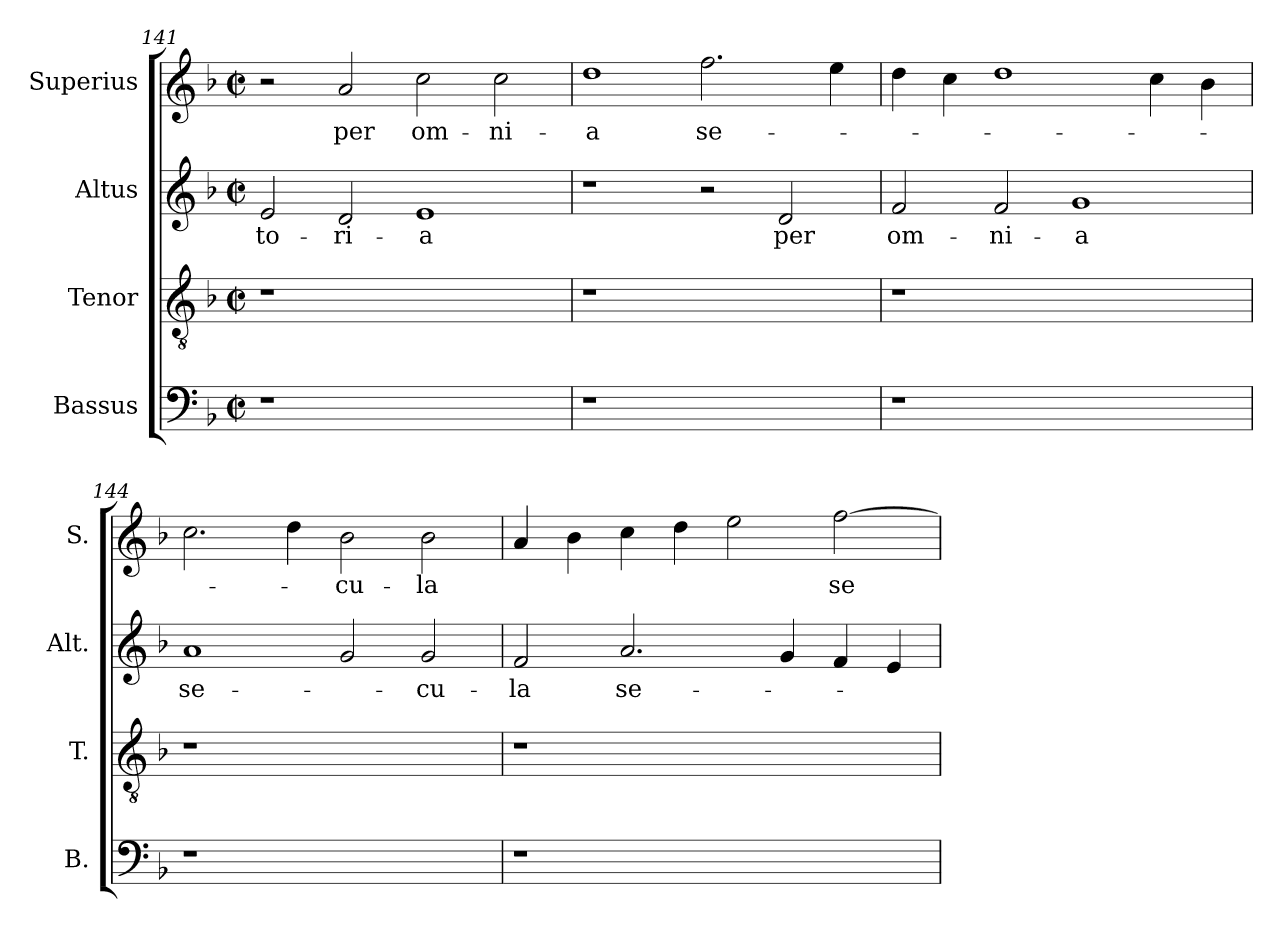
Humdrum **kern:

**kern	**kern	**kern	**text	**kern	**text
*part4	*part3	*part2	*part2	*part1	*part1
*staff4	*staff3	*staff2	*staff2	*staff1	*staff1
*I"Bassus	*I"Tenor	*I"Altus	*	*I"Superius	*
*I'B.	*I'T.	*I'Alt.	*	*I'S.	*
!!LO:LB:g=z
*clefF4	*clefGv2	*clefG2	*	*clefG2	*
*	*ITrd7c12	*	*	*	*
*k[b-]	*k[b-]	*k[b-]	*	*k[b-]	*
*F:	*F:	*F:	*	*F:	*
*M2/2	*M2/2	*M2/2	*	*M2/2	*
*met(c|)	*met(c|)	*met(c|)	*	*met(c|)	*
=141	=141	=141	=141	=141	=141
!LO:N:vis=1	!LO:N:vis=1	!	!	!	!
!	!	!	!LO:LY:b:color=#000000	!	!
1r	1r	2ei/	-to-	2r	.
!	!	!	!LO:LY:b:color=#000000	!	!
!	!	!	!	!	!LO:LY:b:color=#000000
.	.	2di/	-ri-	2ai/	per
!	!	!	!LO:LY:b:color=#000000	!	!
!	!	!	!	!	!LO:LY:b:color=#000000
1ryy	1ryy	1ei	-a	2cci\	om-
!	!	!	!	!	!LO:LY:b:color=#000000
.	.	.	.	2cci\	-ni-
=142	=142	=142	=142	=142	=142
!LO:N:vis=1	!LO:N:vis=1	!	!	!	!
!	!	!	!	!	!LO:LY:b:color=#000000
1r	1r	1r	.	1ddi	-a
!	!	!	!	!	!LO:LY:b:color=#000000
1ryy	1ryy	2r	.	2.ffi\	se-
!	!	!	!LO:LY:b:color=#000000	!	!
.	.	2di/	per	.	.
.	.	.	.	4eei\	.
=143	=143	=143	=143	=143	=143
!LO:N:vis=1	!LO:N:vis=1	!	!	!	!
!	!	!	!LO:LY:b:color=#000000	!	!
1r	1r	2fi/	om-	4ddi\	.
.	.	.	.	4cci\	.
!	!	!	!LO:LY:b:color=#000000	!	!
.	.	2fi/	-ni-	1ddi	.
!	!	!	!LO:LY:b:color=#000000	!	!
1ryy	1ryy	1gi	-a	.	.
.	.	.	.	4cci\	.
.	.	.	.	4b-i\	.
=144	=144	=144	=144	=144	=144
!LO:N:vis=1	!LO:N:vis=1	!	!	!	!
!	!	!	!LO:LY:b:color=#000000	!	!
1r	1r	1ai	se-	2.cci\	.
.	.	.	.	4ddi\	.
!	!	!	!	!	!LO:LY:b:color=#000000
1ryy	1ryy	2gi/	.	2b-i\	-cu-
!	!	!	!LO:LY:b:color=#000000	!	!
!	!	!	!	!	!LO:LY:b:color=#000000
.	.	2gi/	-cu-	2b-i\	-la
!!LO:LB:g=z
=145	=145	=145	=145	=145	=145
!LO:N:vis=1	!LO:N:vis=1	!	!	!	!
!	!	!	!LO:LY:b:color=#000000	!	!
1r	1r	2fi/	-la	4ai/	.
.	.	.	.	4b-i\	.
!	!	!	!LO:LY:b:color=#000000	!	!
.	.	2.ai/	se-	4cci\	.
.	.	.	.	4ddi\	.
1ryy	1ryy	.	.	2eei\	.
.	.	4gi/	.	.	.
!	!	!	!	!	!LO:LY:b:color=#000000
.	.	4fi/	.	[>2ffi\	se-
.	.	4ei/	.	.	.
=	=	=	=	=	=
*-	*-	*-	*-	*-	*-
